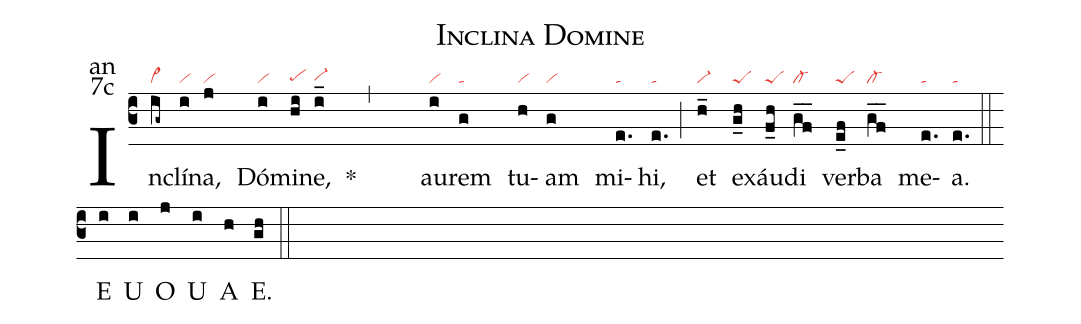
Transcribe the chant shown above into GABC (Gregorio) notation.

name:Inclina Domine;
office-part:an;
mode:7c;
nabc-lines:1;
%%
(c3) In(ig~|vi>)clí(i|vi)na,(j|vi) Dó(i|vi)mi(hi|pehg)ne,(i_|vi-hg) <sp>*</sp>(, ) au(i|vi)rem(g|ta) tu(h|vi)am(g|vi) mi(e.|ta)hi,(e.|ta) (;) et(h_|vi-) e(g_h|peS)xáu(f_h|peS)di(gf__|cl-) ver(e_f|peS)ba(gf__|cl-) me(e.|ta)a.(e.|ta) (::) <eu>E(i) U(i) O(j) U(i) A(h) E.(gh) </eu>(::)
